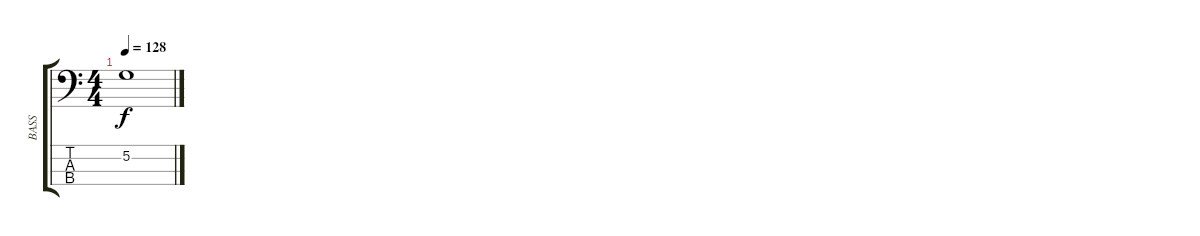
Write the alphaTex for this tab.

\track ("BASS" "BASS") {instrument fretlessbass}
\staff {score tabs}
\tuning (G2 D2 A1 E1) {hide}
\ts (4 4)
\tempo 128
\clef f4
\ks c
5.2.1{dy f}
